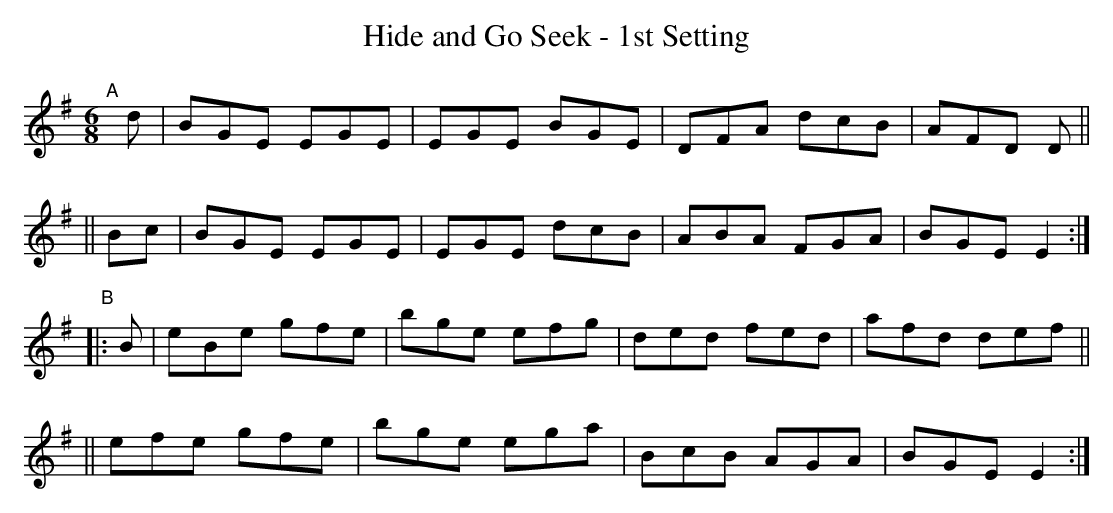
X:1
T: Hide and Go Seek - 1st Setting
M: 6/8
L: 1/8
K: Em
"^A"\
[|] d | BGE EGE | EGE BGE | DFA dcB | AFD D ||
|| Bc | BGE EGE | EGE dcB | ABA FGA | BGE E2  :|
"^B"|: B \
|  eBe gfe | bge efg | ded fed | afd def ||
|| efe gfe | bge ega | BcB AGA | BGE E2  :|
